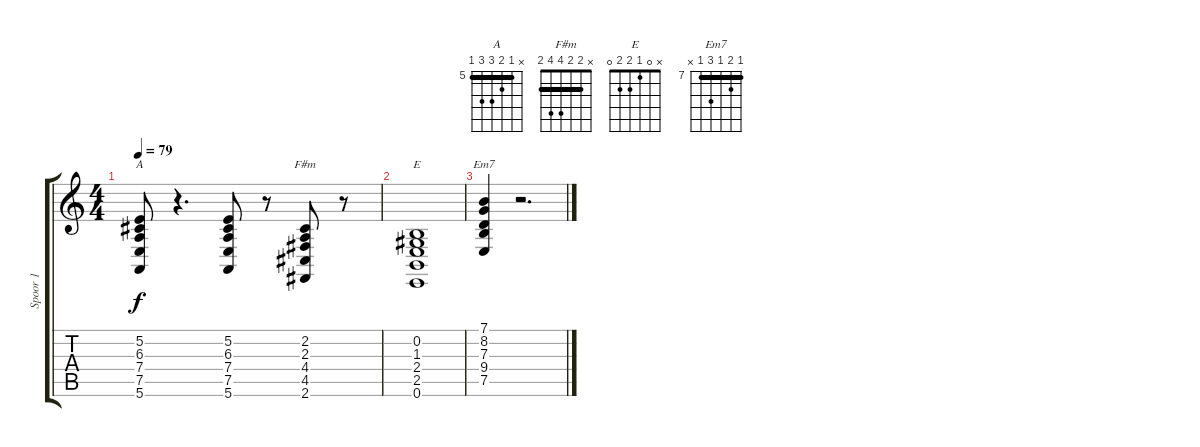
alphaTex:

\track ("Spoor 1" "Spoor 1") {instrument acousticgrandpiano}
\staff {score tabs}
\tuning (E4 B3 G3 D3 A2 E2) {hide}
\chord ("A" x 5 6 7 7 5) {firstfret 5 barre 5}
\chord ("F#m" x 2 2 4 4 2) {barre 2}
\chord ("E" x 0 1 2 2 0)
\chord ("Em7" 7 8 7 9 7 x) {firstfret 7 barre 7}
\ts (4 4)
\tempo 79
\clef g2
\ks c
(5.2 6.3 7.4 7.5 5.6).8{ch "A" dy f} r.4{d} (5.2 6.3 7.4 7.5 5.6).8 r.8 (2.2 2.3 4.4 4.5 2.6).8{ch "F#m"} r.8 |
(0.2 1.3 2.4 2.5 0.6).1{ch "E"} |
(7.1 8.2 7.3 9.4 7.5).4{ch "Em7"} r.2{d}
